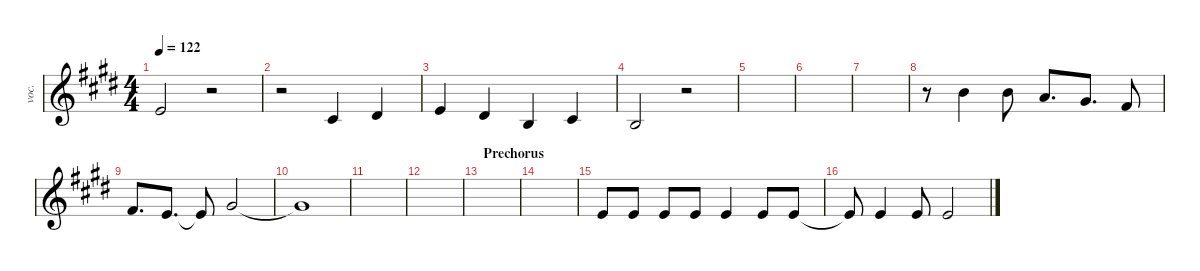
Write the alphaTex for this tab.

\defaultSystemsLayout 4
\hideDynamics
\bracketExtendMode nobrackets
\otherSystemsTrackNameOrientation horizontal
\track ("Kyo" "voc.") {instrument acousticgrandpiano}
\staff {score}
\tuning (E4 B3 G3 D3 A2 E2)
\ts (4 4)
\tempo 122
\clef g2
\ks c#minor
0.1{acc forcenatural}.2{dy mf beam Up} r.2{beam Up} |
r.2{beam Down} 2.2{acc #}.4{beam Up} 4.2{acc #}.4{beam Up} |
0.1{acc forcenatural}.4{beam Up} 4.2{acc #}.4{beam Up} 0.2{acc forcenatural}.4{beam Up} 2.2{acc #}.4{beam Up} |
0.2{acc forcenatural}.2{beam Up} r.2{beam Up} |
|
|
|
r.8{beam Down} 7.1{acc forcenatural}.4{beam Down} 7.1{acc forcenatural}.8{beam Down} 5.1{acc forcenatural}.8{d beam Up} 4.1{acc #}.8{d beam Up} 2.1{acc #}.8{beam Up} |
2.1{acc #}.8{d beam Up} 0.1{acc forcenatural}.8{d beam Up} 0.1{t acc forcenatural}.8{beam Up} 4.1{acc #}.2{beam Up} |
4.1{t acc #}.1{beam Up} |
|
|
\section ("" "Prechorus")
|
|
0.1{acc forcenatural}.8{beam Up} 0.1{acc forcenatural}.8{beam Up} 0.1{acc forcenatural}.8{beam Up} 0.1{acc forcenatural}.8{beam Up} 0.1{acc forcenatural}.4{beam Up} 0.1{acc forcenatural}.8{beam Up} 0.1{acc forcenatural}.8{beam Up} |
0.1{t acc forcenatural}.8{beam Up} 0.1{acc forcenatural}.4{beam Up} 0.1{acc forcenatural}.8{beam Up} 0.1{acc forcenatural}.2{beam Up}
